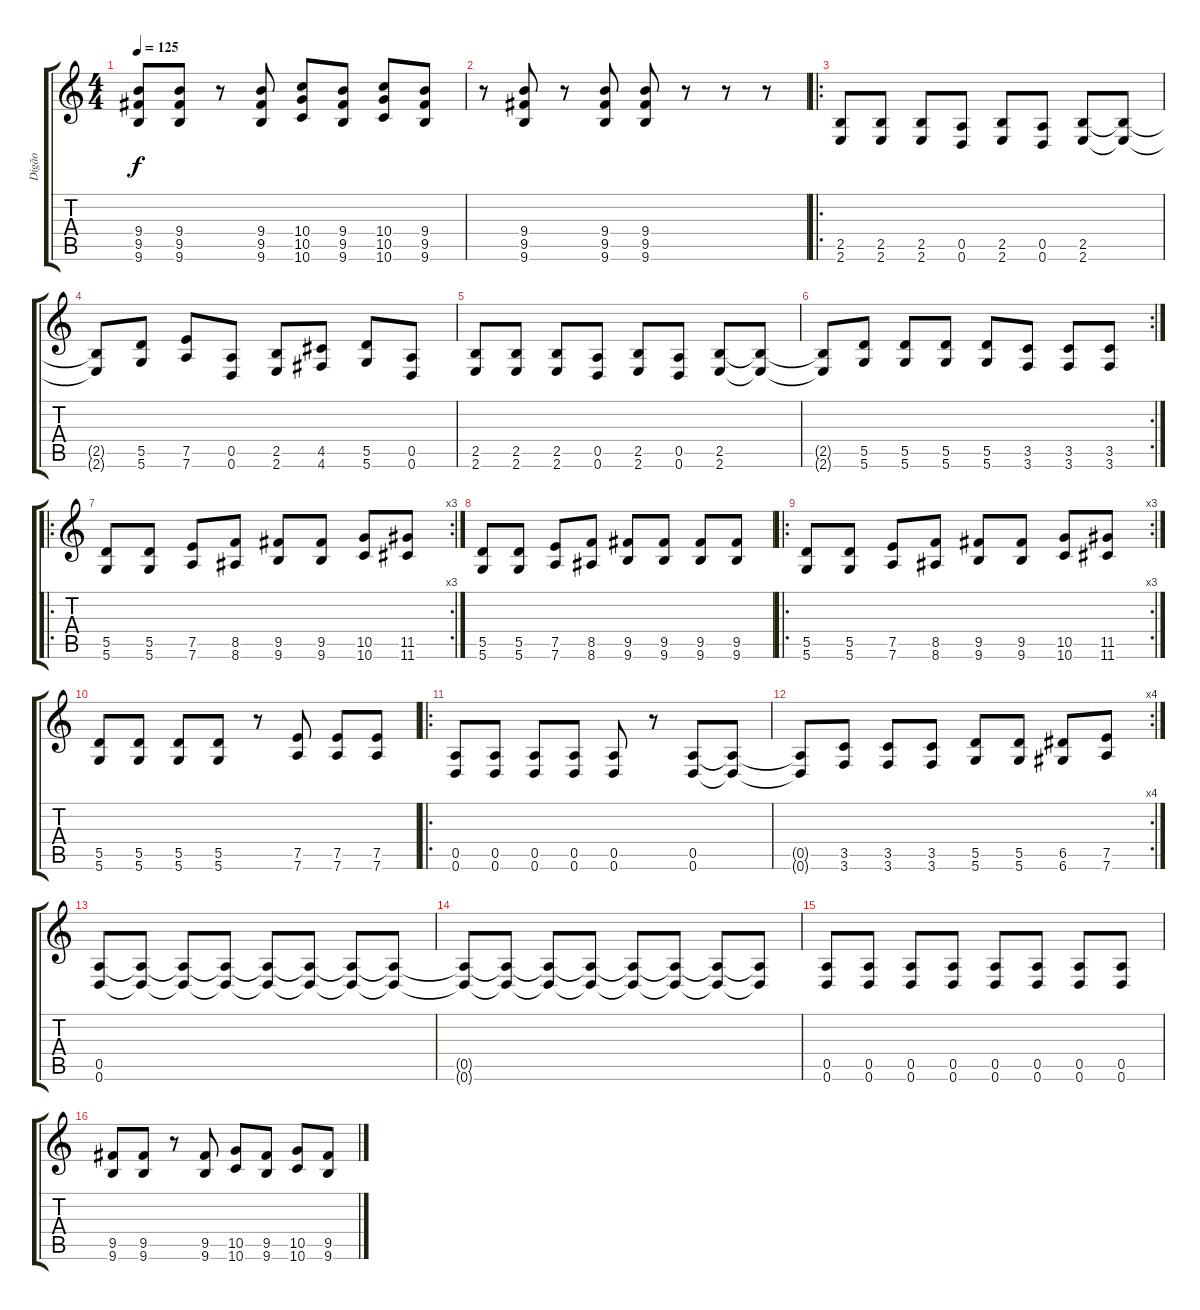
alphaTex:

\track ("Digão" "Digão") {instrument overdrivenguitar}
\staff {score tabs}
\tuning (E4 B3 G3 D3 A2 D2) {hide}
\ts (4 4)
\tempo 125
\clef g2
\ks c
(9.4 9.5 9.6).8{dy f} (9.4 9.5 9.6).8 r.8 (9.4 9.5 9.6).8 (10.4 10.5 10.6).8 (9.4 9.5 9.6).8 (10.4 10.5 10.6).8 (9.4 9.5 9.6).8 |
r.8 (9.4 9.5 9.6).8 r.8 (9.4 9.5 9.6).8 (9.4 9.5 9.6).8 r.8 r.8 r.8 |
\ro
(2.5 2.6).8 (2.5 2.6).8 (2.5 2.6).8 (0.5 0.6).8 (2.5 2.6).8 (0.5 0.6).8 (2.5 2.6).8 (2.5{t} 2.6{t}).8 |
(2.5{t} 2.6{t}).8 (5.5 5.6).8 (7.5 7.6).8 (0.5 0.6).8 (2.5 2.6).8 (4.5 4.6).8 (5.5 5.6).8 (0.5 0.6).8 |
(2.5 2.6).8 (2.5 2.6).8 (2.5 2.6).8 (0.5 0.6).8 (2.5 2.6).8 (0.5 0.6).8 (2.5 2.6).8 (2.5{t} 2.6{t}).8 |
\rc 2
(2.5{t} 2.6{t}).8 (5.5 5.6).8 (5.5 5.6).8 (5.5 5.6).8 (5.5 5.6).8 (3.5 3.6).8 (3.5 3.6).8 (3.5 3.6).8 |
\ro
\rc 3
(5.5 5.6).8 (5.5 5.6).8 (7.5 7.6).8 (8.5 8.6).8 (9.5 9.6).8 (9.5 9.6).8 (10.5 10.6).8 (11.5 11.6).8 |
(5.5 5.6).8 (5.5 5.6).8 (7.5 7.6).8 (8.5 8.6).8 (9.5 9.6).8 (9.5 9.6).8 (9.5 9.6).8 (9.5 9.6).8 |
\ro
\rc 3
(5.5 5.6).8 (5.5 5.6).8 (7.5 7.6).8 (8.5 8.6).8 (9.5 9.6).8 (9.5 9.6).8 (10.5 10.6).8 (11.5 11.6).8 |
(5.5 5.6).8 (5.5 5.6).8 (5.5 5.6).8 (5.5 5.6).8 r.8 (7.5 7.6).8 (7.5 7.6).8 (7.5 7.6).8 |
\ro
(0.5 0.6).8 (0.5 0.6).8 (0.5 0.6).8 (0.5 0.6).8 (0.5 0.6).8 r.8 (0.5 0.6).8 (0.5{t} 0.6{t}).8 |
\rc 4
(0.5{t} 0.6{t}).8 (3.5 3.6).8 (3.5 3.6).8 (3.5 3.6).8 (5.5 5.6).8 (5.5 5.6).8 (6.5 6.6).8 (7.5 7.6).8 |
(0.5 0.6).8 (0.5{t} 0.6{t}).8 (0.5{t} 0.6{t}).8 (0.5{t} 0.6{t}).8 (0.5{t} 0.6{t}).8 (0.5{t} 0.6{t}).8 (0.5{t} 0.6{t}).8 (0.5{t} 0.6{t}).8 |
(0.5{t} 0.6{t}).8 (0.5{t} 0.6{t}).8 (0.5{t} 0.6{t}).8 (0.5{t} 0.6{t}).8 (0.5{t} 0.6{t}).8 (0.5{t} 0.6{t}).8 (0.5{t} 0.6{t}).8 (0.5{t} 0.6{t}).8 |
(0.5 0.6).8 (0.5 0.6).8 (0.5 0.6).8 (0.5 0.6).8 (0.5 0.6).8 (0.5 0.6).8 (0.5 0.6).8 (0.5 0.6).8 |
(9.5 9.6).8 (9.5 9.6).8 r.8 (9.5 9.6).8 (10.5 10.6).8 (9.5 9.6).8 (10.5 10.6).8 (9.5 9.6).8
